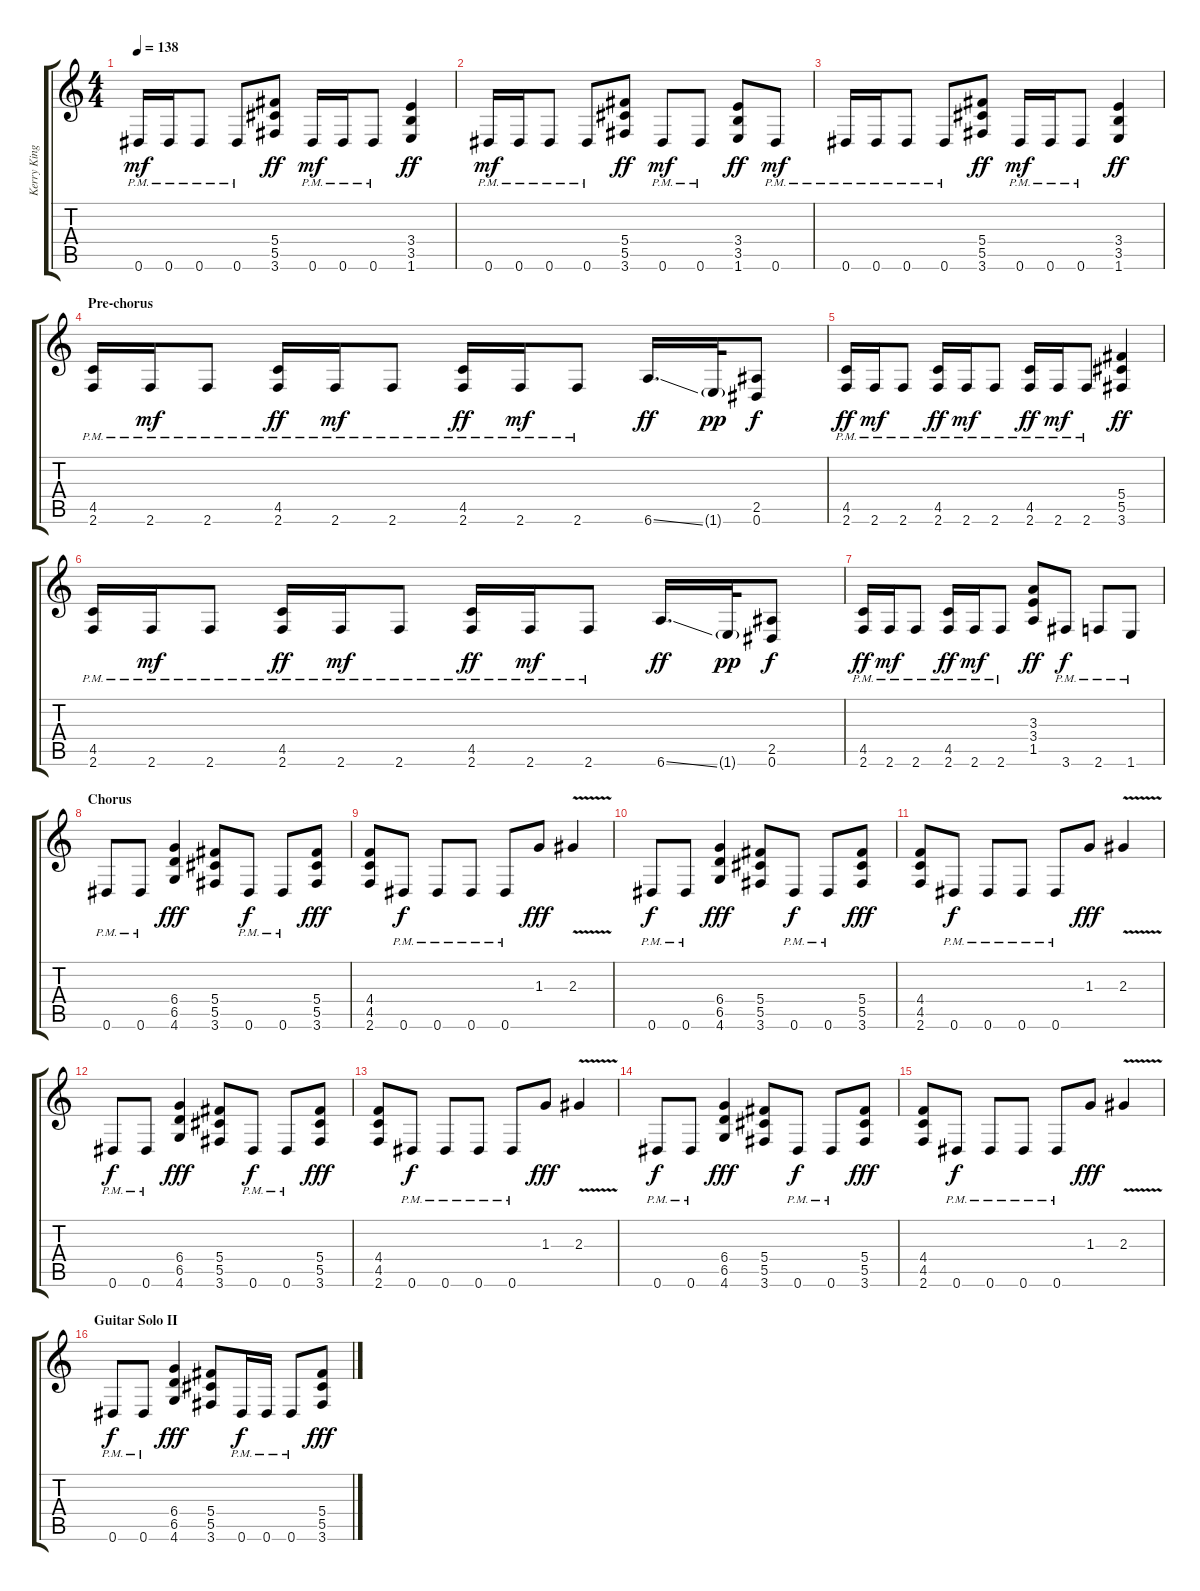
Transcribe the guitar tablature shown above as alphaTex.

\track ("Kerry King" "Kerry King") {instrument distortionguitar}
\staff {score tabs}
\tuning (Eb4 Bb3 Gb3 Db3 Ab2 Eb2) {hide}
\ts (4 4)
\tempo 138
\clef g2
\ks c
0.6{pm}.16{dy mf} 0.6{pm}.16 0.6{pm}.8 0.6{pm}.8 (5.4 5.5 3.6).8{dy ff} 0.6{pm}.16{dy mf} 0.6{pm}.16 0.6{pm}.8 (3.4 3.5 1.6).4{dy ff} |
0.6{pm}.16{dy mf} 0.6{pm}.16 0.6{pm}.8 0.6{pm}.8 (5.4 5.5 3.6).8{dy ff} 0.6{pm}.8{dy mf} 0.6{pm}.8 (3.4 3.5 1.6).8{dy ff} 0.6{pm}.8{dy mf} |
0.6{pm}.16 0.6{pm}.16 0.6{pm}.8 0.6{pm}.8 (5.4 5.5 3.6).8{dy ff} 0.6{pm}.16{dy mf} 0.6{pm}.16 0.6{pm}.8 (3.4 3.5 1.6).4{dy ff} |
\section ("" "Pre-chorus")
(4.5{pm} 2.6{pm}).16 2.6{pm}.16{dy mf} 2.6{pm}.8 (4.5{pm} 2.6{pm}).16{dy ff} 2.6{pm}.16{dy mf} 2.6{pm}.8 (4.5{pm} 2.6{pm}).16{dy ff} 2.6{pm}.16{dy mf} 2.6{pm}.8 6.6{ss}.16{d dy ff} 1.6{g}.32{dy pp} (2.5 0.6).8{dy f} |
(4.5{pm} 2.6{pm}).16{dy ff} 2.6{pm}.16{dy mf} 2.6{pm}.8 (4.5{pm} 2.6{pm}).16{dy ff} 2.6{pm}.16{dy mf} 2.6{pm}.8 (4.5{pm} 2.6{pm}).16{dy ff} 2.6{pm}.16{dy mf} 2.6{pm}.8 (5.4 5.5 3.6).4{dy ff} |
(4.5{pm} 2.6{pm}).16 2.6{pm}.16{dy mf} 2.6{pm}.8 (4.5{pm} 2.6{pm}).16{dy ff} 2.6{pm}.16{dy mf} 2.6{pm}.8 (4.5{pm} 2.6{pm}).16{dy ff} 2.6{pm}.16{dy mf} 2.6{pm}.8 6.6{ss}.16{d dy ff} 1.6{g}.32{dy pp} (2.5 0.6).8{dy f} |
(4.5{pm} 2.6{pm}).16{dy ff} 2.6{pm}.16{dy mf} 2.6{pm}.8 (4.5{pm} 2.6{pm}).16{dy ff} 2.6{pm}.16{dy mf} 2.6{pm}.8 (3.3 3.4 1.5).8{dy ff} 3.6{pm}.8{dy f} 2.6{pm}.8 1.6{pm}.8 |
\section ("" "Chorus")
0.6{pm}.8 0.6{pm}.8 (6.4 6.5 4.6).4{dy fff} (5.4 5.5 3.6).8 0.6{pm}.8{dy f} 0.6{pm}.8 (5.4 5.5 3.6).8{dy fff} |
(4.4 4.5 2.6).8 0.6{pm}.8{dy f} 0.6{pm}.8 0.6{pm}.8 0.6{pm}.8 1.3.8{dy fff} 2.3{v}.4 |
0.6{pm}.8{dy f} 0.6{pm}.8 (6.4 6.5 4.6).4{dy fff} (5.4 5.5 3.6).8 0.6{pm}.8{dy f} 0.6{pm}.8 (5.4 5.5 3.6).8{dy fff} |
(4.4 4.5 2.6).8 0.6{pm}.8{dy f} 0.6{pm}.8 0.6{pm}.8 0.6{pm}.8 1.3.8{dy fff} 2.3{v}.4 |
0.6{pm}.8{dy f} 0.6{pm}.8 (6.4 6.5 4.6).4{dy fff} (5.4 5.5 3.6).8 0.6{pm}.8{dy f} 0.6{pm}.8 (5.4 5.5 3.6).8{dy fff} |
(4.4 4.5 2.6).8 0.6{pm}.8{dy f} 0.6{pm}.8 0.6{pm}.8 0.6{pm}.8 1.3.8{dy fff} 2.3{v}.4 |
0.6{pm}.8{dy f} 0.6{pm}.8 (6.4 6.5 4.6).4{dy fff} (5.4 5.5 3.6).8 0.6{pm}.8{dy f} 0.6{pm}.8 (5.4 5.5 3.6).8{dy fff} |
(4.4 4.5 2.6).8 0.6{pm}.8{dy f} 0.6{pm}.8 0.6{pm}.8 0.6{pm}.8 1.3.8{dy fff} 2.3{v}.4 |
\section ("" "Guitar Solo II")
0.6{pm}.8{dy f} 0.6{pm}.8 (6.4 6.5 4.6).4{dy fff} (5.4 5.5 3.6).8 0.6{pm}.16{dy f} 0.6{pm}.16 0.6{pm}.8 (5.4 5.5 3.6).8{dy fff}
